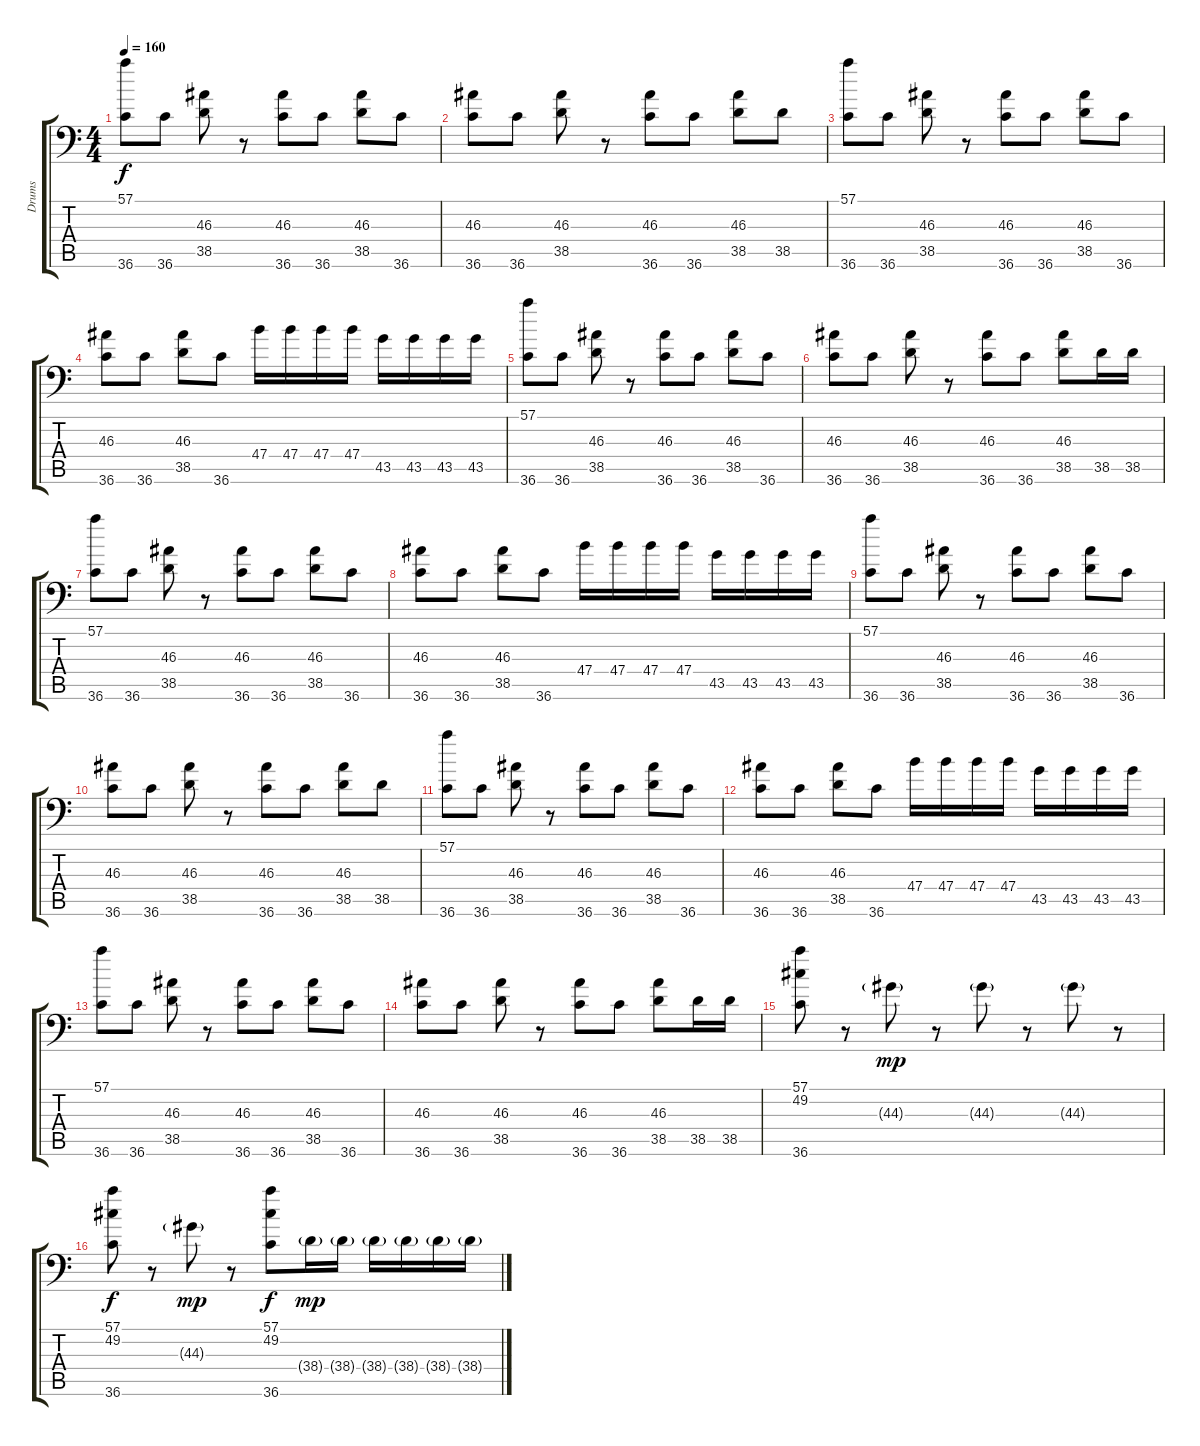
\track ("Drums" "Drums") {instrument acousticgrandpiano}
\staff {score tabs}
\tuning (C-1 C-1 C-1 C-1 C-1 C-1) {hide}
\ts (4 4)
\tempo 160
\clef f4
\ks c
(57.1 36.6).8{dy f} 36.6.8 (46.3 38.5).8 r.8 (46.3 36.6).8 36.6.8 (46.3 38.5).8 36.6.8 |
(46.3 36.6).8 36.6.8 (46.3 38.5).8 r.8 (46.3 36.6).8 36.6.8 (46.3 38.5).8 38.5.8 |
(57.1 36.6).8 36.6.8 (46.3 38.5).8 r.8 (46.3 36.6).8 36.6.8 (46.3 38.5).8 36.6.8 |
(46.3 36.6).8 36.6.8 (46.3 38.5).8 36.6.8 47.4.16 47.4.16 47.4.16 47.4.16 43.5.16 43.5.16 43.5.16 43.5.16 |
(57.1 36.6).8 36.6.8 (46.3 38.5).8 r.8 (46.3 36.6).8 36.6.8 (46.3 38.5).8 36.6.8 |
(46.3 36.6).8 36.6.8 (46.3 38.5).8 r.8 (46.3 36.6).8 36.6.8 (46.3 38.5).8 38.5.16 38.5.16 |
(57.1 36.6).8 36.6.8 (46.3 38.5).8 r.8 (46.3 36.6).8 36.6.8 (46.3 38.5).8 36.6.8 |
(46.3 36.6).8 36.6.8 (46.3 38.5).8 36.6.8 47.4.16 47.4.16 47.4.16 47.4.16 43.5.16 43.5.16 43.5.16 43.5.16 |
(57.1 36.6).8 36.6.8 (46.3 38.5).8 r.8 (46.3 36.6).8 36.6.8 (46.3 38.5).8 36.6.8 |
(46.3 36.6).8 36.6.8 (46.3 38.5).8 r.8 (46.3 36.6).8 36.6.8 (46.3 38.5).8 38.5.8 |
(57.1 36.6).8 36.6.8 (46.3 38.5).8 r.8 (46.3 36.6).8 36.6.8 (46.3 38.5).8 36.6.8 |
(46.3 36.6).8 36.6.8 (46.3 38.5).8 36.6.8 47.4.16 47.4.16 47.4.16 47.4.16 43.5.16 43.5.16 43.5.16 43.5.16 |
(57.1 36.6).8 36.6.8 (46.3 38.5).8 r.8 (46.3 36.6).8 36.6.8 (46.3 38.5).8 36.6.8 |
(46.3 36.6).8 36.6.8 (46.3 38.5).8 r.8 (46.3 36.6).8 36.6.8 (46.3 38.5).8 38.5.16 38.5.16 |
(57.1 49.2 36.6).8 r.8 44.3{g}.8{dy mp} r.8 44.3{g}.8 r.8 44.3{g}.8 r.8 |
(57.1 49.2 36.6).8{dy f} r.8 44.3{g}.8{dy mp} r.8 (57.1 49.2 36.6).8{dy f} 38.4{g}.16{dy mp} 38.4{g}.16 38.4{g}.16 38.4{g}.16 38.4{g}.16 38.4{g}.16
